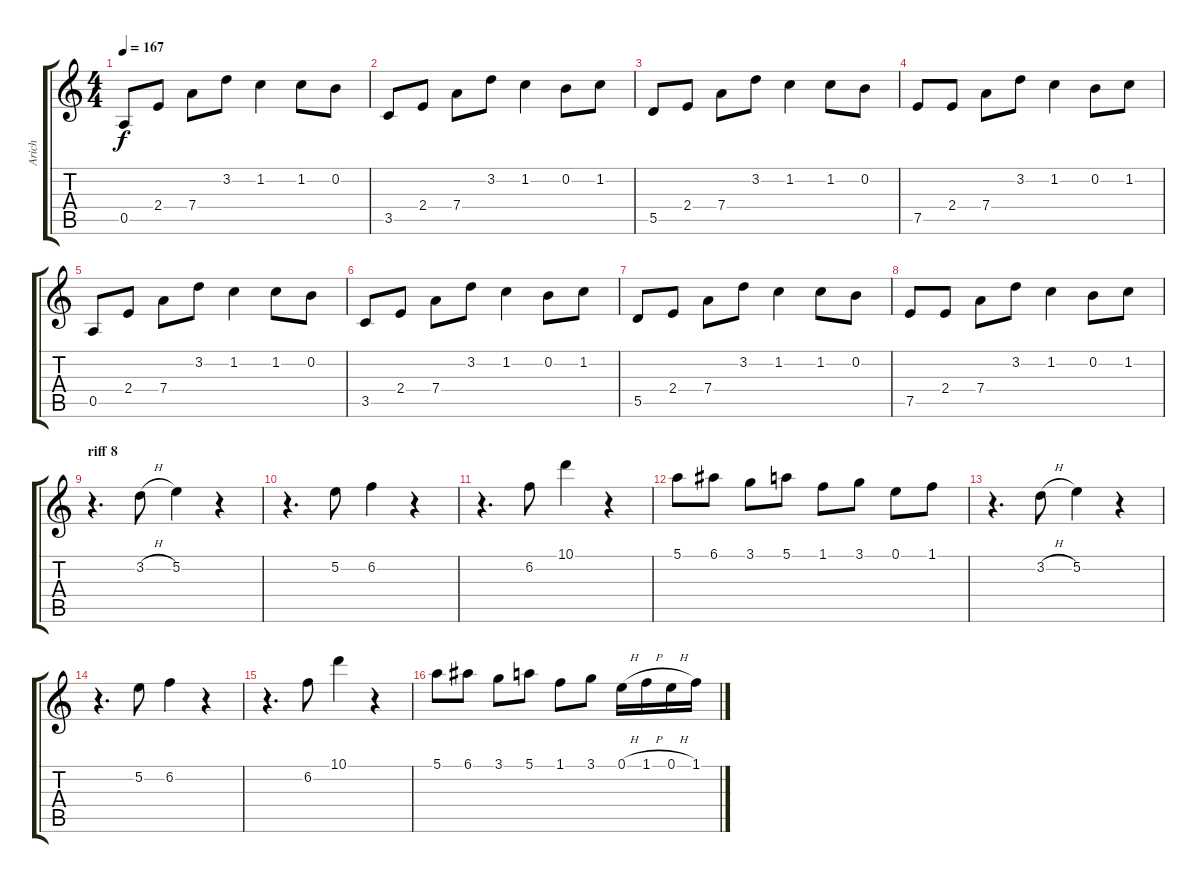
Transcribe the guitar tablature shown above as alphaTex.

\track ("Arich" "Arich") {instrument overdrivenguitar}
\staff {score tabs}
\tuning (E4 B3 G3 D3 A2 E2) {hide}
\ts (4 4)
\tempo 167
\clef g2
\ks c
0.5.8{dy f instrument overdrivenguitar} 2.4.8 7.4.8 3.2.8{volume 16 instrument guitarharmonics} 1.2.4 1.2.8 0.2.8 |
3.5.8{volume 14 instrument overdrivenguitar} 2.4.8 7.4.8 3.2.8{volume 16 instrument guitarharmonics} 1.2.4 0.2.8 1.2.8 |
5.5.8{volume 14 instrument overdrivenguitar} 2.4.8 7.4.8 3.2.8{volume 16 instrument guitarharmonics} 1.2.4 1.2.8 0.2.8 |
7.5.8{volume 14 instrument overdrivenguitar} 2.4.8 7.4.8 3.2.8{volume 14 instrument guitarharmonics} 1.2.4 0.2.8 1.2.8 |
0.5.8{instrument overdrivenguitar} 2.4.8 7.4.8 3.2.8{volume 16 instrument guitarharmonics} 1.2.4 1.2.8 0.2.8 |
3.5.8{volume 14 instrument overdrivenguitar} 2.4.8 7.4.8 3.2.8{volume 16 instrument guitarharmonics} 1.2.4 0.2.8 1.2.8 |
5.5.8{volume 14 instrument overdrivenguitar} 2.4.8 7.4.8 3.2.8{volume 16 instrument guitarharmonics} 1.2.4 1.2.8 0.2.8 |
7.5.8{volume 14 instrument overdrivenguitar} 2.4.8 7.4.8 3.2.8{volume 14 instrument guitarharmonics} 1.2.4 0.2.8 1.2.8 |
\section ("" "riff 8")
r.4{d volume 14 instrument overdrivenguitar} 3.2{h}.8 5.2.4 r.4 |
r.4{d} 5.2.8 6.2.4 r.4 |
r.4{d} 6.2.8 10.1.4 r.4 |
5.1.8 6.1.8 3.1.8 5.1.8 1.1.8 3.1.8 0.1.8 1.1.8 |
r.4{d} 3.2{h}.8 5.2.4 r.4 |
r.4{d} 5.2.8 6.2.4 r.4 |
r.4{d} 6.2.8 10.1.4 r.4 |
5.1.8 6.1.8 3.1.8 5.1.8 1.1.8 3.1.8 0.1{h}.16 1.1{h}.16 0.1{h}.16 1.1.16
